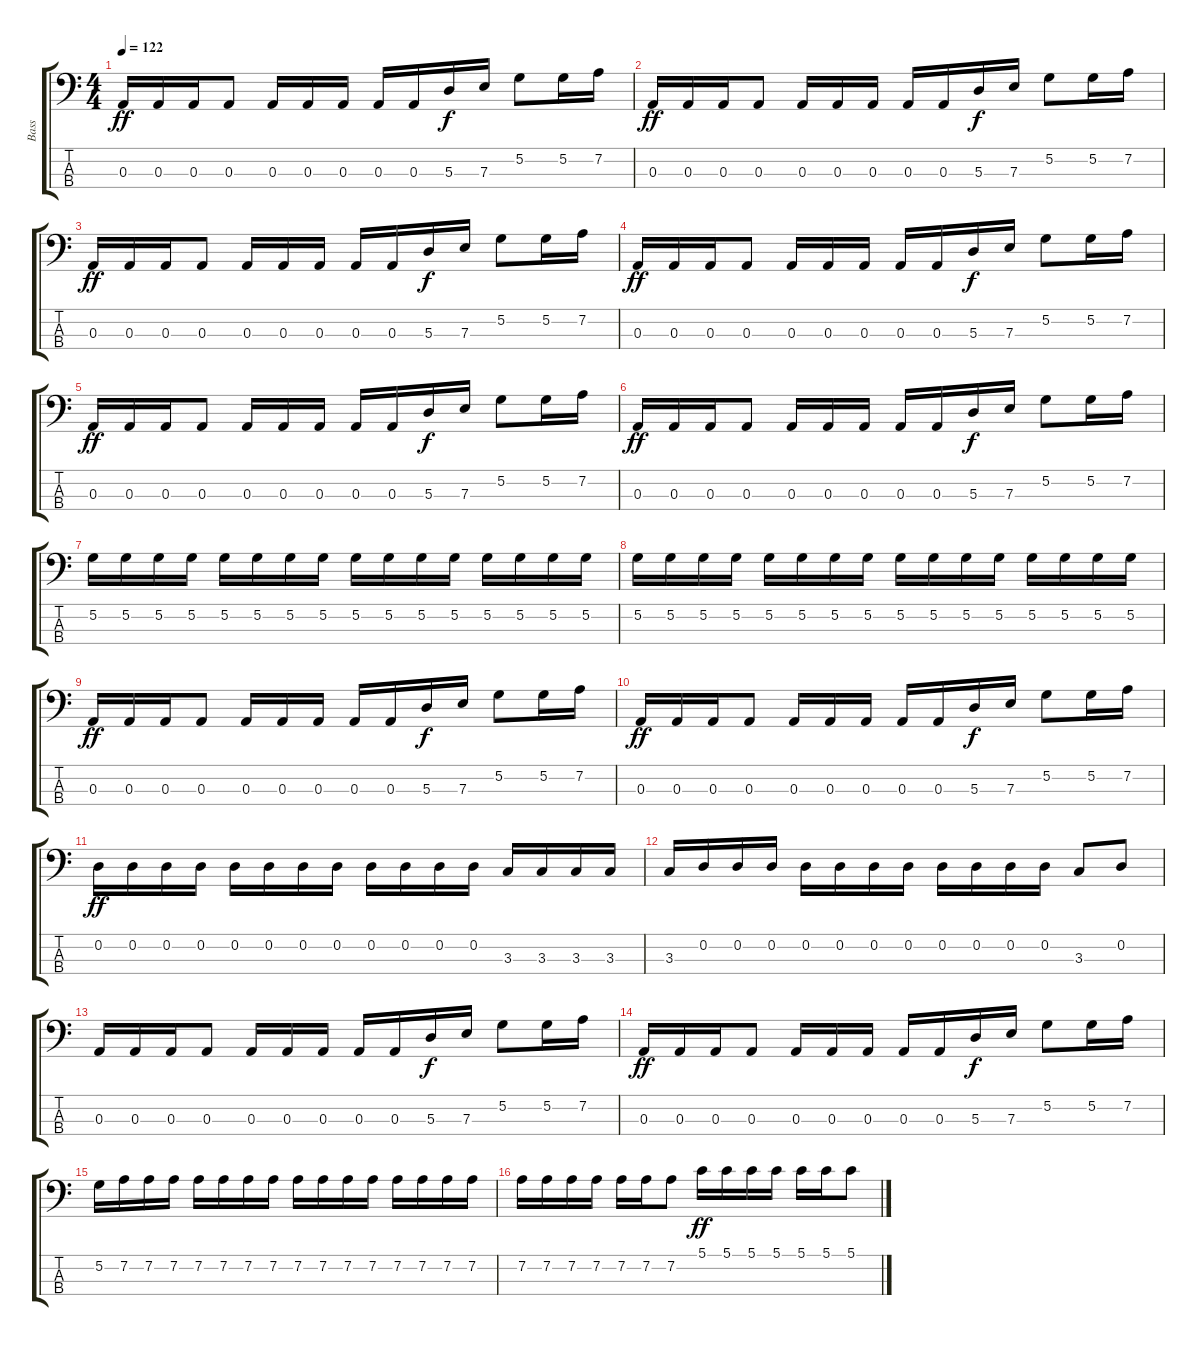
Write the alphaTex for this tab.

\track ("Bass" "Bass") {instrument electricbasspick}
\staff {score tabs}
\tuning (G2 D2 A1 E1) {hide}
\ts (4 4)
\tempo 122
\clef f4
\ks c
0.3.16{dy ff} 0.3.16 0.3.16 0.3.8 0.3.16 0.3.16 0.3.16 0.3.16 0.3.16 5.3.16{dy f} 7.3.16 5.2.8 5.2.16 7.2.16 |
0.3.16{dy ff} 0.3.16 0.3.16 0.3.8 0.3.16 0.3.16 0.3.16 0.3.16 0.3.16 5.3.16{dy f} 7.3.16 5.2.8 5.2.16 7.2.16 |
0.3.16{dy ff} 0.3.16 0.3.16 0.3.8 0.3.16 0.3.16 0.3.16 0.3.16 0.3.16 5.3.16{dy f} 7.3.16 5.2.8 5.2.16 7.2.16 |
0.3.16{dy ff} 0.3.16 0.3.16 0.3.8 0.3.16 0.3.16 0.3.16 0.3.16 0.3.16 5.3.16{dy f} 7.3.16 5.2.8 5.2.16 7.2.16 |
0.3.16{dy ff} 0.3.16 0.3.16 0.3.8 0.3.16 0.3.16 0.3.16 0.3.16 0.3.16 5.3.16{dy f} 7.3.16 5.2.8 5.2.16 7.2.16 |
0.3.16{dy ff} 0.3.16 0.3.16 0.3.8 0.3.16 0.3.16 0.3.16 0.3.16 0.3.16 5.3.16{dy f} 7.3.16 5.2.8 5.2.16 7.2.16 |
5.2.16 5.2.16 5.2.16 5.2.16 5.2.16 5.2.16 5.2.16 5.2.16 5.2.16 5.2.16 5.2.16 5.2.16 5.2.16 5.2.16 5.2.16 5.2.16 |
5.2.16 5.2.16 5.2.16 5.2.16 5.2.16 5.2.16 5.2.16 5.2.16 5.2.16 5.2.16 5.2.16 5.2.16 5.2.16 5.2.16 5.2.16 5.2.16 |
0.3.16{dy ff} 0.3.16 0.3.16 0.3.8 0.3.16 0.3.16 0.3.16 0.3.16 0.3.16 5.3.16{dy f} 7.3.16 5.2.8 5.2.16 7.2.16 |
0.3.16{dy ff} 0.3.16 0.3.16 0.3.8 0.3.16 0.3.16 0.3.16 0.3.16 0.3.16 5.3.16{dy f} 7.3.16 5.2.8 5.2.16 7.2.16 |
0.2.16{dy ff} 0.2.16 0.2.16 0.2.16 0.2.16 0.2.16 0.2.16 0.2.16 0.2.16 0.2.16 0.2.16 0.2.16 3.3.16 3.3.16 3.3.16 3.3.16 |
3.3.16 0.2.16 0.2.16 0.2.16 0.2.16 0.2.16 0.2.16 0.2.16 0.2.16 0.2.16 0.2.16 0.2.16 3.3.8 0.2.8 |
0.3.16 0.3.16 0.3.16 0.3.8 0.3.16 0.3.16 0.3.16 0.3.16 0.3.16 5.3.16{dy f} 7.3.16 5.2.8 5.2.16 7.2.16 |
0.3.16{dy ff} 0.3.16 0.3.16 0.3.8 0.3.16 0.3.16 0.3.16 0.3.16 0.3.16 5.3.16{dy f} 7.3.16 5.2.8 5.2.16 7.2.16 |
5.2.16 7.2.16 7.2.16 7.2.16 7.2.16 7.2.16 7.2.16 7.2.16 7.2.16 7.2.16 7.2.16 7.2.16 7.2.16 7.2.16 7.2.16 7.2.16 |
7.2.16 7.2.16 7.2.16 7.2.16 7.2.16 7.2.16 7.2.8 5.1.16{dy ff} 5.1.16 5.1.16 5.1.16 5.1.16 5.1.16 5.1.8
